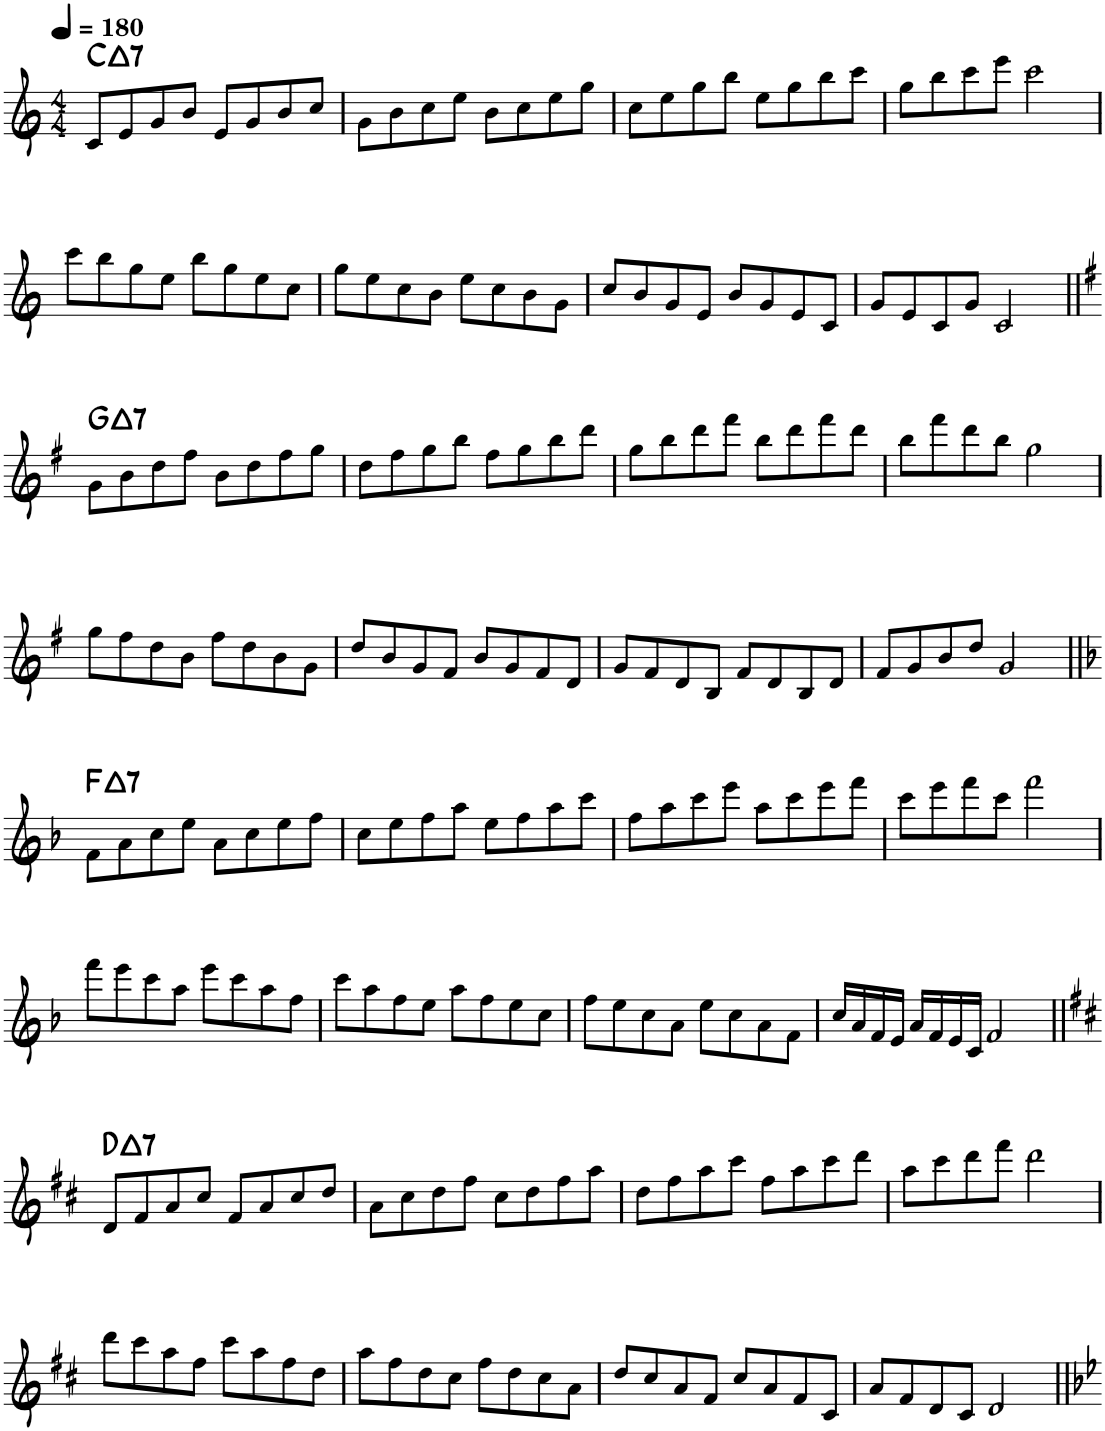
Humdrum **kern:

**kern	**harte
*part1	*part1
*staff1	*
*I"Tenor Saxophone	*
*I'T. Sax.	*
*clefG2	*
*Trd8c14	*
*k[]	*
*M4/4	*
*MM180	*
=1	=1
!	!LO:H:kt=7
8c/L	C:maj7
8e/	.
8g/	.
8b/J	.
8e/L	.
8g/	.
8b/	.
8cc/J	.
=2	=2
8g\L	.
8b\	.
8cc\	.
8ee\J	.
8b\L	.
8cc\	.
8ee\	.
8gg\J	.
=3	=3
8cc\L	.
8ee\	.
8gg\	.
8bb\J	.
8ee\L	.
8gg\	.
8bb\	.
8ccc\J	.
=4	=4
8gg\L	.
8bb\	.
8ccc\	.
8eee\J	.
2ccc\	.
!!LO:LB:g=z
=5	=5
8ccc\L	.
8bb\	.
8gg\	.
8ee\J	.
8bb\L	.
8gg\	.
8ee\	.
8cc\J	.
=6	=6
8gg\L	.
8ee\	.
8cc\	.
8b\J	.
8ee\L	.
8cc\	.
8b\	.
8g\J	.
=7	=7
8cc/L	.
8b/	.
8g/	.
8e/J	.
8b/L	.
8g/	.
8e/	.
8c/J	.
=8	=8
8g/L	.
8e/	.
8c/	.
8g/J	.
2c/	.
!!LO:LB:g=z
=9||	=9||
*k[f#]	*
!	!LO:H:kt=7
8g\L	G:maj7
8b\	.
8dd\	.
8ff#\J	.
8b\L	.
8dd\	.
8ff#\	.
8gg\J	.
=10	=10
8dd\L	.
8ff#\	.
8gg\	.
8bb\J	.
8ff#\L	.
8gg\	.
8bb\	.
8ddd\J	.
=11	=11
8gg\L	.
8bb\	.
8ddd\	.
8fff#\J	.
8bb\L	.
8ddd\	.
8fff#\	.
8ddd\J	.
=12	=12
8bb\L	.
8fff#\	.
8ddd\	.
8bb\J	.
2gg\	.
!!LO:LB:g=z
=13	=13
8gg\L	.
8ff#\	.
8dd\	.
8b\J	.
8ff#\L	.
8dd\	.
8b\	.
8g\J	.
=14	=14
8dd/L	.
8b/	.
8g/	.
8f#/J	.
8b/L	.
8g/	.
8f#/	.
8d/J	.
=15	=15
8g/L	.
8f#/	.
8d/	.
8B/J	.
8f#/L	.
8d/	.
8B/	.
8d/J	.
=16	=16
8f#/L	.
8g/	.
8b/	.
8dd/J	.
2g/	.
!!LO:LB:g=z
=17||	=17||
*k[b-]	*
!	!LO:H:kt=7
8f\L	F:maj7
8a\	.
8cc\	.
8ee\J	.
8a\L	.
8cc\	.
8ee\	.
8ff\J	.
=18	=18
8cc\L	.
8ee\	.
8ff\	.
8aa\J	.
8ee\L	.
8ff\	.
8aa\	.
8ccc\J	.
=19	=19
8ff\L	.
8aa\	.
8ccc\	.
8eee\J	.
8aa\L	.
8ccc\	.
8eee\	.
8fff\J	.
=20	=20
8ccc\L	.
8eee\	.
8fff\	.
8ccc\J	.
2fff\	.
!!LO:LB:g=z
=21	=21
8fff\L	.
8eee\	.
8ccc\	.
8aa\J	.
8eee\L	.
8ccc\	.
8aa\	.
8ff\J	.
=22	=22
8ccc\L	.
8aa\	.
8ff\	.
8ee\J	.
8aa\L	.
8ff\	.
8ee\	.
8cc\J	.
=23	=23
8ff\L	.
8ee\	.
8cc\	.
8a\J	.
8ee\L	.
8cc\	.
8a\	.
8f\J	.
=24	=24
16cc/LL	.
16a/	.
16f/	.
16e/JJ	.
16a/LL	.
16f/	.
16e/	.
16c/JJ	.
2f/	.
!!LO:LB:g=z
=25||	=25||
*k[f#c#]	*
!	!LO:H:kt=7
8d/L	D:maj7
8f#/	.
8a/	.
8cc#/J	.
8f#/L	.
8a/	.
8cc#/	.
8dd/J	.
=26	=26
8a\L	.
8cc#\	.
8dd\	.
8ff#\J	.
8cc#\L	.
8dd\	.
8ff#\	.
8aa\J	.
=27	=27
8dd\L	.
8ff#\	.
8aa\	.
8ccc#\J	.
8ff#\L	.
8aa\	.
8ccc#\	.
8ddd\J	.
=28	=28
8aa\L	.
8ccc#\	.
8ddd\	.
8fff#\J	.
2ddd\	.
!!LO:LB:g=z
=29	=29
8ddd\L	.
8ccc#\	.
8aa\	.
8ff#\J	.
8ccc#\L	.
8aa\	.
8ff#\	.
8dd\J	.
=30	=30
8aa\L	.
8ff#\	.
8dd\	.
8cc#\J	.
8ff#\L	.
8dd\	.
8cc#\	.
8a\J	.
=31	=31
8dd/L	.
8cc#/	.
8a/	.
8f#/J	.
8cc#/L	.
8a/	.
8f#/	.
8c#/J	.
=32	=32
8a/L	.
8f#/	.
8d/	.
8c#/J	.
2d/	.
=||	=||
*-	*-
